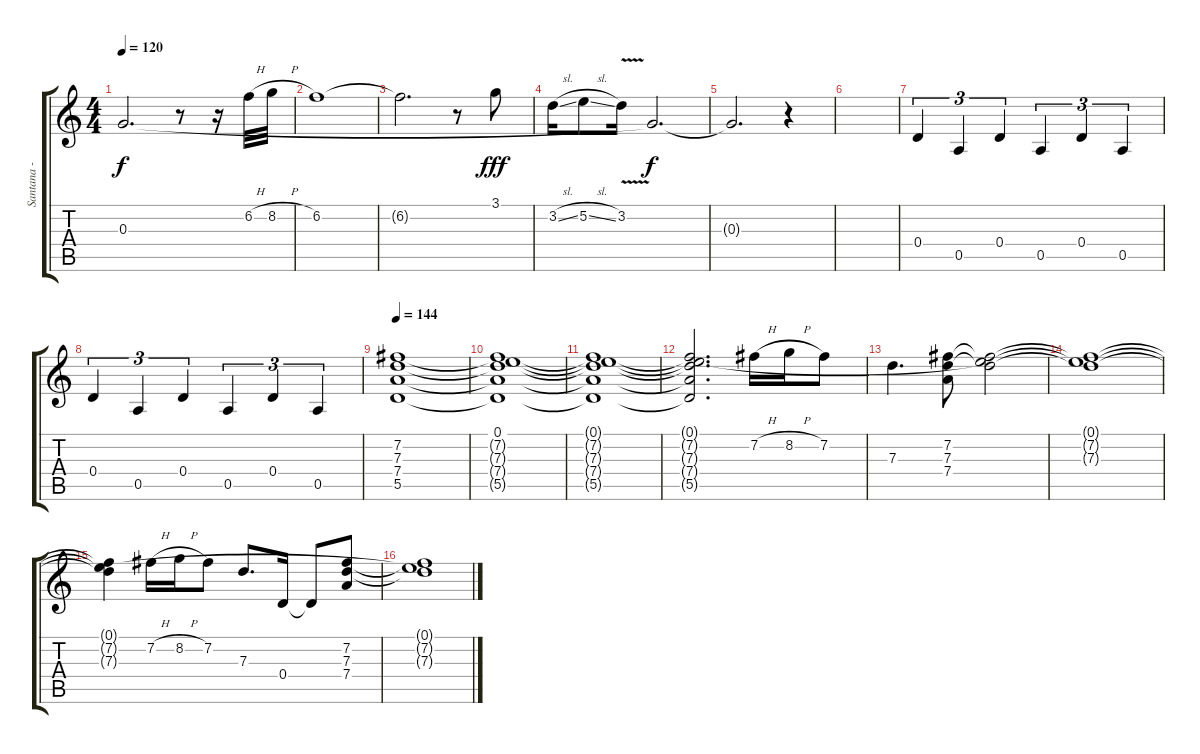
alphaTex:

\track ("Santana - Solo" "Santana - ") {instrument distortionguitar}
\staff {score tabs}
\tuning (E4 B3 G3 D3 A2 E2) {hide}
\ts (4 4)
\tempo 120
\clef g2
\ks c
0.3{t}.2{d dy f} r.8 r.16 6.2{h}.32 8.2{h}.32 |
6.2.1 |
6.2{t}.2{d} r.8 3.1.8{dy fff} |
3.2{sl}.16 5.2{sl}.8 3.2{v}.16 0.3{t}.2{d dy f} |
0.3{t}.2{d} r.4 |
|
0.4.4{tu (3 2)} 0.5.4{tu (3 2)} 0.4.4{tu (3 2)} 0.5.4{tu (3 2)} 0.4.4{tu (3 2)} 0.5.4{tu (3 2)} |
0.4.4{tu (3 2)} 0.5.4{tu (3 2)} 0.4.4{tu (3 2)} 0.5.4{tu (3 2)} 0.4.4{tu (3 2)} 0.5.4{tu (3 2)} |
\tempo 144
(7.2 7.3 7.4 5.5).1 |
(0.1 7.2{t} 7.3{t} 7.4{t} 5.5{t}).1 |
(0.1{t} 7.2{t} 7.3{t} 7.4{t} 5.5{t}).1 |
(0.1{t} 7.2{t} 7.3{t} 7.4{t} 5.5{t}).2{d} 7.2{h}.16 8.2{h}.16 7.2.8 |
7.3.4{d} (7.2 7.3 7.4).8 (0.1{t} 7.2{t} 7.3{t}).2 |
(0.1{t} 7.2{t} 7.3{t}).1 |
(0.1{t} 7.2{t} 7.3{t}).4 7.2{h}.16 8.2{h}.16 7.2.8 7.3.8{d} 0.4.16 0.4{t}.8 (7.2 7.3 7.4).8 |
(0.1{t} 7.2{t} 7.3{t}).1
